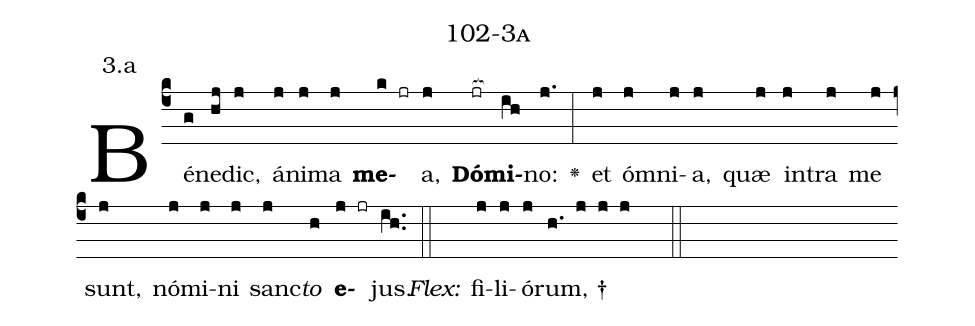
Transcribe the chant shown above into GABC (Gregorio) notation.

name: 102-3a;
annotation: 3.a;
%%
(c4)Bé(g)ne(hj)dic,(j) á(j)ni(j)ma(j) <b>me</b>(k jr)a,(j) <b>Dó</b>(jr[ocb:1{])<b>mi</b>(ih[ocb:0}])no:(j.) <v>\greheightstar</v>(:) et(j) óm(j)ni(j)a,(j) quæ(j) in(j)tra(j) me(j) sunt,(j) nó(j)mi(j)ni(j) sanc(j)<i>to</i>(h) <b>e</b>(j jr)jus.(ih..) (::)
<i>Flex:</i>()  fi(j)li(j)ó(j)rum, †(h. j j j  ::)

%E(j) u(j) o(j) u(h) a(j) e.(ih..) (::)
